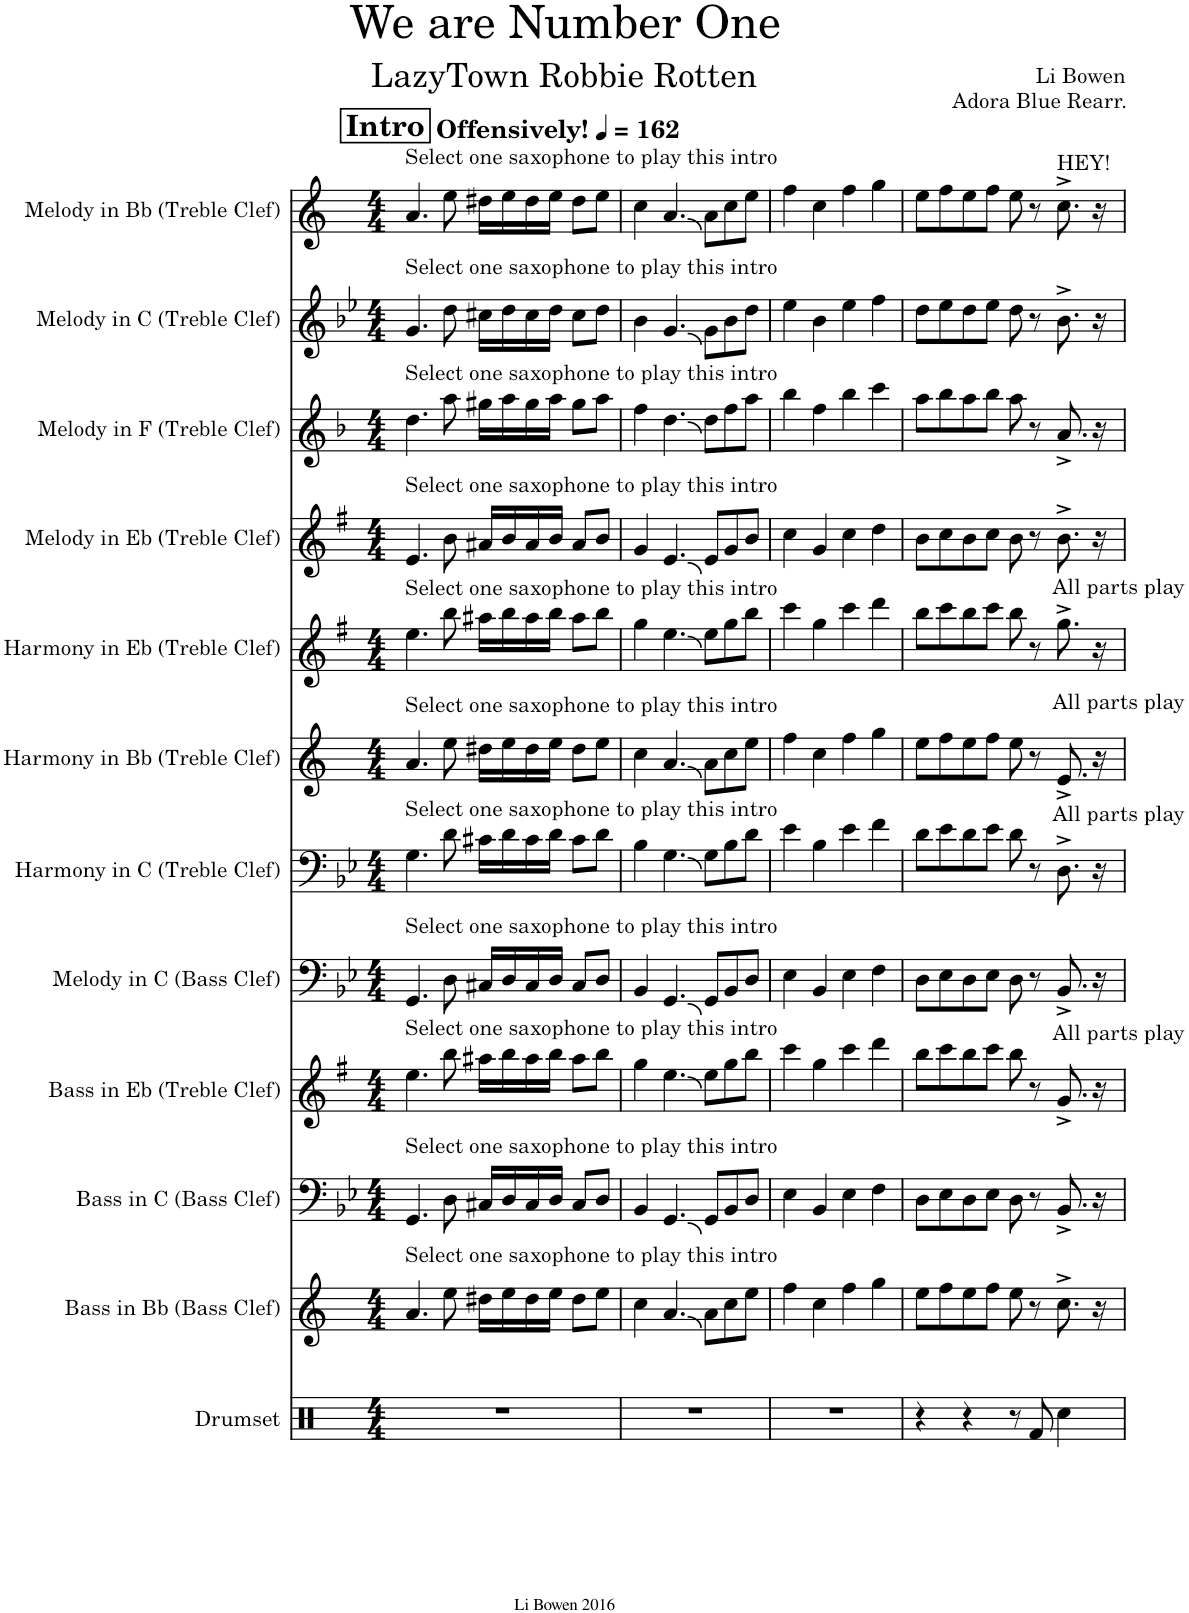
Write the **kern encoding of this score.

**kern	**kern	**kern	**kern	**kern	**kern	**kern	**kern	**kern	**kern	**kern	**kern	**kern	**kern	**kern	**kern	**kern	**kern	**kern
*part19	*part18	*part17	*part16	*part15	*part14	*part13	*part12	*part11	*part10	*part9	*part8	*part7	*part6	*part5	*part4	*part3	*part2	*part1
*staff19	*staff18	*staff17	*staff16	*staff15	*staff14	*staff13	*staff12	*staff11	*staff10	*staff9	*staff8	*staff7	*staff6	*staff5	*staff4	*staff3	*staff2	*staff1
*I"Drumset	*I"Glockenspiel	*I"Bass in Bb (Bass Clef)	*I"Bass in C (Bass Clef)	*I"Bass in Eb (Treble Clef)	*I"Baritone Horn	*I"Melody in C (Bass Clef)	*I"Harmony in C (Treble Clef)	*I"Mellophone (Melody)	*I"Harmony in Bb (Treble Clef)	*I"Tenor Sax (Original)	*I"Bb Clarinet	*I"Harmony in Eb (Treble Clef)	*I"Melody in Eb (Treble Clef)	*I"Trumpet (Melody)	*I"Melody in F (Treble Clef)	*I"Melody in C (Treble Clef)	*I"Melody in Bb (Treble Clef)	*I"Soprano Saxophone
*I'Drs.	*I'Glock.	*I'Ba. Bb	*I'Ba. C	*I'Ba. Eb	*I'Bar. Hn.	*I'Mel. C(B)	*I'Har. C	*I'Mello. (Mldy)	*I'Har. Bb	*I'T. Sax. (Orig)	*I'Bb Cl.	*I'Har. Eb	*I'Mel. Eb	*I'Tpt. (Mldy)	*I'Mel. F	*I'Mel. C.	*I'Mel. Bb	*I'S. Sax.
*	*stria5	*	*	*	*stria5	*	*	*stria5	*	*stria5	*stria5	*	*	*stria5	*	*	*	*stria5
*clefX	*clefG2	*clefG2	*clefF4	*clefG2	*clefG2	*clefF4	*clefF4	*clefG2	*clefG2	*clefG2	*clefG2	*clefG2	*clefG2	*clefG2	*clefG2	*clefG2	*clefG2	*clefG2
*	*Trd-14c-24	*Trd15c26	*	*Trd12c21	*Trd8c14	*	*	*Trd4c7	*Trd8c14	*Trd8c14	*Trd1c2	*Trd5c9	*Trd5c9	*Trd1c2	*Trd4c7	*Trd-7c-12	*Trd1c2	*Trd1c2
*k[]	*k[b-e-]	*k[]	*k[b-e-]	*k[f#]	*k[]	*k[b-e-]	*k[b-e-]	*k[b-]	*k[]	*k[]	*k[]	*k[f#]	*k[f#]	*k[]	*k[b-]	*k[b-e-]	*k[]	*k[]
*M4/4	*M4/4	*M4/4	*M4/4	*M4/4	*M4/4	*M4/4	*M4/4	*M4/4	*M4/4	*M4/4	*M4/4	*M4/4	*M4/4	*M4/4	*M4/4	*M4/4	*M4/4	*M4/4
*MM162	*MM162	*MM162	*MM162	*MM162	*MM162	*MM162	*MM162	*MM162	*MM162	*MM162	*MM162	*MM162	*MM162	*MM162	*MM162	*MM162	*MM162	*MM162
!!LO:REH:place=s1:a:B:cj:fs=14:t=Intro
=1	=1	=1	=1	=1	=1	=1	=1	=1	=1	=1	=1	=1	=1	=1	=1	=1	=1	=1
!	!	!	!	!	!	!	!	!	!	!	!	!	!	!	!	!	!	!LO:TX:a:B:t=Offensively!
!	!	!	!	!	!	!	!	!	!	!	!	!	!	!	!	!	!LO:TX:a:t=Select one saxophone to play this intro	!
!	!	!	!	!	!	!	!	!	!	!	!	!	!	!	!	!LO:TX:a:t=Select one saxophone to play this intro	!	!
!	!	!	!	!	!	!	!	!	!	!	!	!	!	!	!LO:TX:a:t=Select one saxophone to play this intro	!	!	!
!	!	!	!	!	!	!	!	!	!	!	!	!	!	!LO:TX:a:t=Select one saxophone to play this intro	!	!	!	!
!	!	!	!	!	!	!	!	!	!	!	!	!	!LO:TX:a:t=Select one saxophone to play this intro	!	!	!	!	!
!	!	!	!	!	!	!	!	!	!	!	!	!LO:TX:a:t=Select one saxophone to play this intro	!	!	!	!	!	!
!	!	!	!	!	!	!	!	!	!LO:TX:a:t=Select one saxophone to play this intro	!	!	!	!	!	!	!	!	!
!	!	!	!	!	!	!	!	!LO:TX:a:t=Select one saxophone to play this intro	!	!	!	!	!	!	!	!	!	!
!	!	!	!	!	!	!	!LO:TX:a:t=Select one saxophone to play this intro	!	!	!	!	!	!	!	!	!	!	!
!	!	!	!	!	!	!LO:TX:a:t=Select one saxophone to play this intro	!	!	!	!	!	!	!	!	!	!	!	!
!	!	!	!	!LO:TX:a:t=Select one saxophone to play this intro	!	!	!	!	!	!	!	!	!	!	!	!	!	!
!	!	!	!LO:TX:a:t=Select one saxophone to play this intro	!	!	!	!	!	!	!	!	!	!	!	!	!	!	!
!	!	!LO:TX:a:t=Select one saxophone to play this intro	!	!	!	!	!	!	!	!	!	!	!	!	!	!	!	!
1r	1r	4.a/	4.GG/	4.ee\	1r	4.GG/	4.G\	4.dd	4.a/	1r	4.a	4.ee\	4.e/	4.a	4.dd\	4.g/	4.a/	1r
.	.	8ee\	8D\	8bb\	.	8D\	8d\	8aa	8ee\	.	8ee	8bb\	8b\	8ee	8aa\	8dd\	8ee\	.
.	.	16dd#X\LL	16C#X/LL	16aa#X\LL	.	16C#X/LL	16c#X\LL	16gg#X\LL	16dd#X\LL	.	16dd#X\LL	16aa#X\LL	16a#X/LL	16dd#X\LL	16gg#X\LL	16cc#X\LL	16dd#X\LL	.
.	.	16ee\	16D/	16bb\	.	16D/	16d\	16aa\J	16ee\	.	16ee\J	16bb\	16b/	16ee\J	16aa\	16dd\	16ee\	.
.	.	16dd#\	16C#/	16aa#\	.	16C#/	16c#\	16gg#\L	16dd#\	.	16dd#\L	16aa#\	16a#/	16dd#\L	16gg#\	16cc#\	16dd#\	.
.	.	16ee\JJ	16D/JJ	16bb\JJ	.	16D/JJ	16d\JJ	16aa\JJ	16ee\JJ	.	16ee\JJ	16bb\JJ	16b/JJ	16ee\JJ	16aa\JJ	16dd\JJ	16ee\JJ	.
.	.	8dd#\L	8C#/L	8aa#\L	.	8C#/L	8c#\L	8gg#\L	8dd#\L	.	8dd#\L	8aa#\L	8a#/L	8dd#\L	8gg#\L	8cc#\L	8dd#\L	.
.	.	8ee\J	8D/J	8bb\J	.	8D/J	8d\J	8aa\J	8ee\J	.	8ee\J	8bb\J	8b/J	8ee\J	8aa\J	8dd\J	8ee\J	.
=2	=2	=2	=2	=2	=2	=2	=2	=2	=2	=2	=2	=2	=2	=2	=2	=2	=2	=2
1r	1r	4cc\	4BB-/	4gg\	1r	4BB-/	4B-\	4ff	4cc\	1r	4cc	4gg\	4g/	4cc	4ff\	4b-\	4cc\	1r
.	.	4.a/	4.GG/	4.ee\	.	4.GG/	4.G\	4.dd	4.a/	.	4.a	4.ee\	4.e/	4.a	4.dd\	4.g/	4.a/	.
.	.	8a\L	8GG/L	8ee\L	.	8GG/L	8G\L	8dd	8a\L	.	8a	8ee\L	8e/L	8a	8dd\L	8g\L	8a\L	.
.	.	8cc\	8BB-/	8gg\	.	8BB-/	8B-\	8ff\L	8cc\	.	8cc\L	8gg\	8g/	8cc\L	8ff\	8b-\	8cc\	.
.	.	8ee\J	8D/J	8bb\J	.	8D/J	8d\J	8aa\J	8ee\J	.	8ee\J	8bb\J	8b/J	8ee\J	8aa\J	8dd\J	8ee\J	.
=3	=3	=3	=3	=3	=3	=3	=3	=3	=3	=3	=3	=3	=3	=3	=3	=3	=3	=3
1r	1r	4ff\	4E-\	4ccc\	1r	4E-\	4e-\	4bb-	4ff\	1r	4ff	4ccc\	4cc\	4ff	4bb-\	4ee-\	4ff\	1r
.	.	4cc\	4BB-/	4gg\	.	4BB-/	4B-\	4ff	4cc\	.	4cc	4gg\	4g/	4cc	4ff\	4b-\	4cc\	.
.	.	4ff\	4E-\	4ccc\	.	4E-\	4e-\	4bb-	4ff\	.	4ff	4ccc\	4cc\	4ff	4bb-\	4ee-\	4ff\	.
.	.	4gg\	4F\	4ddd\	.	4F\	4f\	4ccc	4gg\	.	4gg	4ddd\	4dd\	4gg	4ccc\	4ff\	4gg\	.
=4	=4	=4	=4	=4	=4	=4	=4	=4	=4	=4	=4	=4	=4	=4	=4	=4	=4	=4
4r	2r	8ee\L	8D\L	8bb\L	2r	8D\L	8d\L	8aa\L	8ee\L	2r	8ee\L	8bb\L	8b\L	8ee\L	8aa\L	8dd\L	8ee\L	4r
.	.	8ff\	8E-\	8ccc\	.	8E-\	8e-\	8bb-\J	8ff\	.	8ff\J	8ccc\	8cc\	8ff\J	8bb-\	8ee-\	8ff\	.
4r	.	8ee\	8D\	8bb\	.	8D\	8d\	8aa\L	8ee\	.	8ee\L	8bb\	8b\	8ee\L	8aa\	8dd\	8ee\	4r
.	.	8ff\J	8E-\J	8ccc\J	.	8E-\J	8e-\J	8bb-\J	8ff\J	.	8ff\J	8ccc\J	8cc\J	8ff\J	8bb-\J	8ee-\J	8ff\J	.
8r	4r	8ee\	8D\	8bb\	4r	8D\	8d\	8aa	8ee\	8r	8ee	8bb\	8b\	8ee	8aa\	8dd\	8ee\	4r
8Rf/	.	8r	8r	8r	.	8r	8r	8r	8r	8r	8r	8r	8r	8r	8r	8r	8r	.
!	!	!	!	!	!	!	!	!	!	!	!	!	!	!	!	!	!	!LO:TX:a:t=HEY!
!	!	!	!	!	!	!	!	!	!	!	!	!	!	!LO:TX:a:t=All parts play	!	!	!	!
!	!	!	!	!	!	!	!	!	!	!	!	!LO:TX:a:t=All parts play	!	!	!	!	!	!
!	!	!	!	!	!	!	!	!	!LO:TX:a:t=All parts play	!	!	!	!	!	!	!	!	!
!	!	!	!	!	!	!	!	!LO:TX:a:t=All parts play	!	!	!	!	!	!	!	!	!	!
!	!	!	!	!	!	!	!LO:TX:a:t=All parts play	!	!	!	!	!	!	!	!	!	!	!
!	!	!	!	!LO:TX:a:t=All parts play	!	!	!	!	!	!	!	!	!	!	!	!	!	!
4Rcc\	8.b-^	8.cc^\	8.BB-^/	8.g^/	8.ee^	8.BB-^/	8.D^\	8.a^	8.e^/	8.cc^	8.cc^	8.gg^\	8.b^\	8.cc^	8.a^/	8.b-^\	8.cc^\	4b#X
.	16r	16r	16r	16r	16r	16r	16r	16r	16r	16r	16r	16r	16r	16r	16r	16r	16r	.
=	=	=	=	=	=	=	=	=	=	=	=	=	=	=	=	=	=	=
*-	*-	*-	*-	*-	*-	*-	*-	*-	*-	*-	*-	*-	*-	*-	*-	*-	*-	*-
